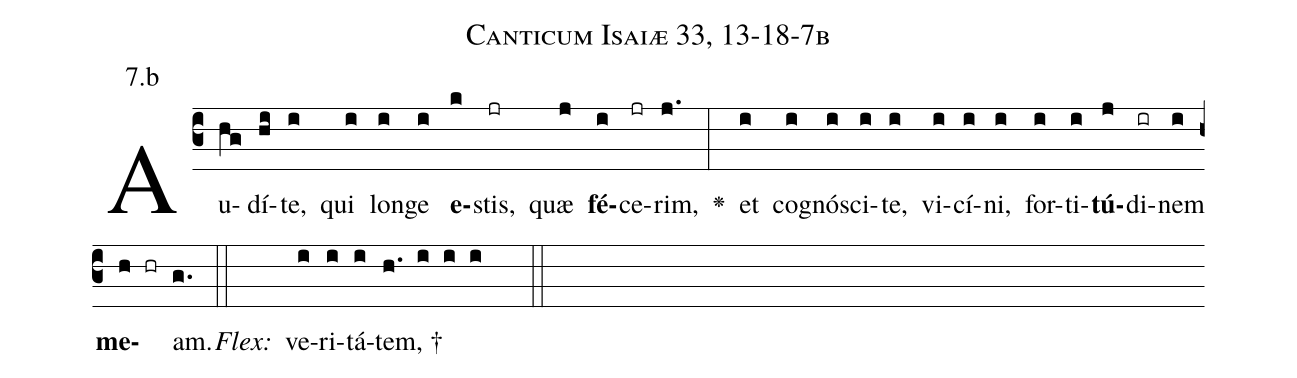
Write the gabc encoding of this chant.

name: Canticum Isaiæ 33, 13-18-7b;
annotation: 7.b;
%%
(c3)Au(hg)dí(hi)te,(i) qui(i) lon(i)ge(i) <b>e</b>(k)stis,(jr) quæ(j) <b>fé</b>(i)ce(jr)rim,(j.) <v>\greheightstar</v>(:) et(i) co(i)gnó(i)sci(i)te,(i) vi(i)cí(i)ni,(i) for(i)ti(i)<b>tú</b>(j)di(ir)nem(i) <b>me</b>(h hr)am.(g.) (::)
<i>Flex:</i>()  ve(i)ri(i)tá(i)tem, †(h. i i i  ::)

%E(i) u(i) o(j) u(i) a(h) e.(g.) (::)
